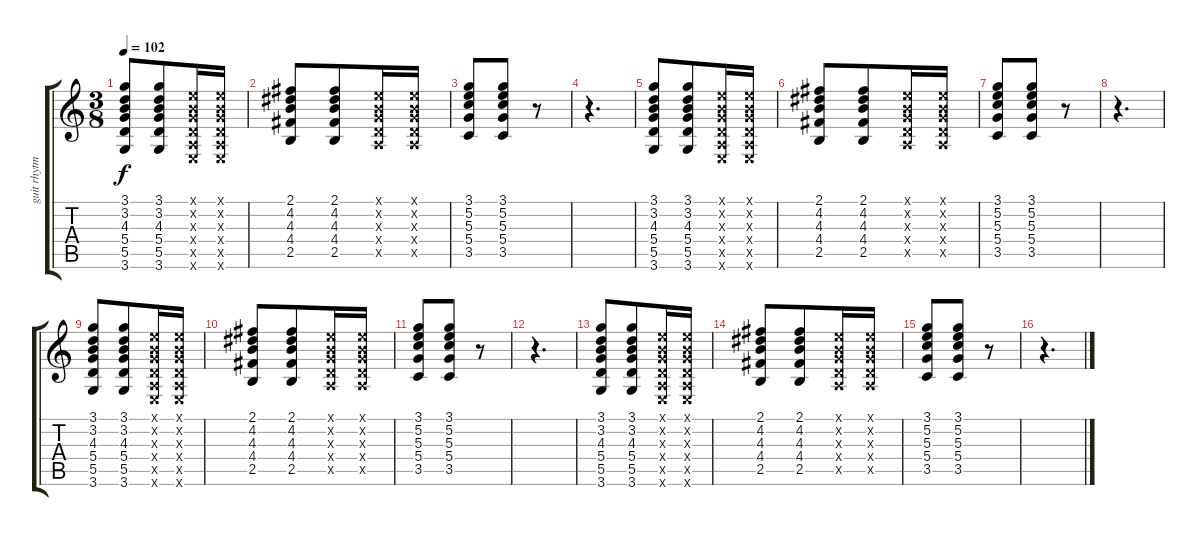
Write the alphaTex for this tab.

\track ("guit rhytmique" "guit rhytm") {instrument acousticguitarsteel}
\staff {score tabs}
\tuning (E4 B3 G3 D3 A2 E2) {hide}
\ts (3 8)
\tempo 102
\clef g2
\ks c
(3.1 3.2 4.3 5.4 5.5 3.6).8{dy f volume 10} (3.1 3.2 4.3 5.4 5.5 3.6).8 (0.1{x} 0.2{x} 0.3{x} 0.4{x} 0.5{x} 0.6{x}).16 (0.1{x} 0.2{x} 0.3{x} 0.4{x} 0.5{x} 0.6{x}).16 |
(2.1 4.2 4.3 4.4 2.5).8 (2.1 4.2 4.3 4.4 2.5).8 (0.1{x} 0.2{x} 0.3{x} 0.4{x} 0.5{x}).16 (0.1{x} 0.2{x} 0.3{x} 0.4{x} 0.5{x}).16 |
(3.1 5.2 5.3 5.4 3.5).8 (3.1 5.2 5.3 5.4 3.5).8 r.8 |
r.4{d} |
(3.1 3.2 4.3 5.4 5.5 3.6).8 (3.1 3.2 4.3 5.4 5.5 3.6).8 (0.1{x} 0.2{x} 0.3{x} 0.4{x} 0.5{x} 0.6{x}).16 (0.1{x} 0.2{x} 0.3{x} 0.4{x} 0.5{x} 0.6{x}).16 |
(2.1 4.2 4.3 4.4 2.5).8 (2.1 4.2 4.3 4.4 2.5).8 (0.1{x} 0.2{x} 0.3{x} 0.4{x} 0.5{x}).16 (0.1{x} 0.2{x} 0.3{x} 0.4{x} 0.5{x}).16 |
(3.1 5.2 5.3 5.4 3.5).8 (3.1 5.2 5.3 5.4 3.5).8 r.8 |
r.4{d} |
(3.1 3.2 4.3 5.4 5.5 3.6).8 (3.1 3.2 4.3 5.4 5.5 3.6).8 (0.1{x} 0.2{x} 0.3{x} 0.4{x} 0.5{x} 0.6{x}).16 (0.1{x} 0.2{x} 0.3{x} 0.4{x} 0.5{x} 0.6{x}).16 |
(2.1 4.2 4.3 4.4 2.5).8 (2.1 4.2 4.3 4.4 2.5).8 (0.1{x} 0.2{x} 0.3{x} 0.4{x} 0.5{x}).16 (0.1{x} 0.2{x} 0.3{x} 0.4{x} 0.5{x}).16 |
(3.1 5.2 5.3 5.4 3.5).8 (3.1 5.2 5.3 5.4 3.5).8 r.8 |
r.4{d} |
(3.1 3.2 4.3 5.4 5.5 3.6).8 (3.1 3.2 4.3 5.4 5.5 3.6).8 (0.1{x} 0.2{x} 0.3{x} 0.4{x} 0.5{x} 0.6{x}).16 (0.1{x} 0.2{x} 0.3{x} 0.4{x} 0.5{x} 0.6{x}).16 |
(2.1 4.2 4.3 4.4 2.5).8 (2.1 4.2 4.3 4.4 2.5).8 (0.1{x} 0.2{x} 0.3{x} 0.4{x} 0.5{x}).16 (0.1{x} 0.2{x} 0.3{x} 0.4{x} 0.5{x}).16 |
(3.1 5.2 5.3 5.4 3.5).8 (3.1 5.2 5.3 5.4 3.5).8 r.8 |
r.4{d}
